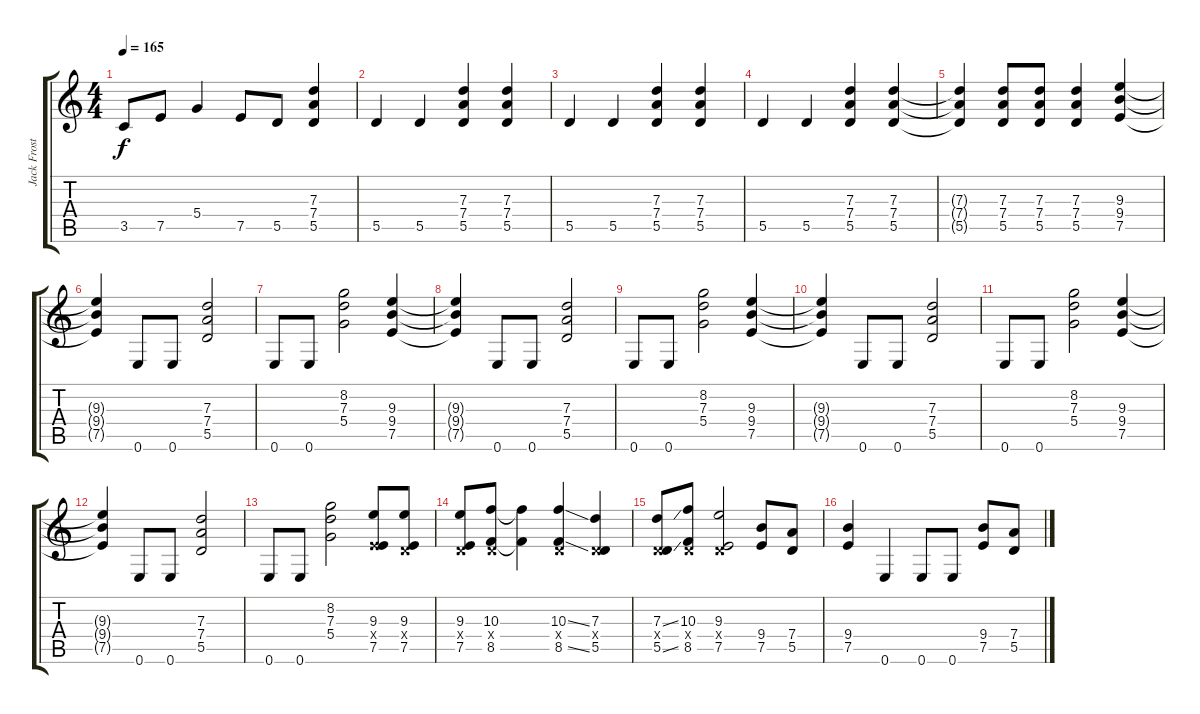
\track ("Jack Frost" "Jack Frost") {instrument distortionguitar}
\staff {score tabs}
\tuning (E4 B3 G3 D3 A2 E2) {hide}
\ts (4 4)
\tempo 165
\clef g2
\ks c
3.5.8{dy f} 7.5.8 5.4.4 7.5.8 5.5.8 (7.3 7.4 5.5).4 |
5.5.4 5.5.4 (7.3 7.4 5.5).4 (7.3 7.4 5.5).4 |
5.5.4 5.5.4 (7.3 7.4 5.5).4 (7.3 7.4 5.5).4 |
5.5.4 5.5.4 (7.3 7.4 5.5).4 (7.3 7.4 5.5).4 |
(7.3{t} 7.4{t} 5.5{t}).4 (7.3 7.4 5.5).8 (7.3 7.4 5.5).8 (7.3 7.4 5.5).4 (9.3 9.4 7.5).4 |
(9.3{t} 9.4{t} 7.5{t}).4 0.6.8 0.6.8 (7.3 7.4 5.5).2 |
0.6.8 0.6.8 (8.2 7.3 5.4).2 (9.3 9.4 7.5).4 |
(9.3{t} 9.4{t} 7.5{t}).4 0.6.8 0.6.8 (7.3 7.4 5.5).2 |
0.6.8 0.6.8 (8.2 7.3 5.4).2 (9.3 9.4 7.5).4 |
(9.3{t} 9.4{t} 7.5{t}).4 0.6.8 0.6.8 (7.3 7.4 5.5).2 |
0.6.8 0.6.8 (8.2 7.3 5.4).2 (9.3 9.4 7.5).4 |
(9.3{t} 9.4{t} 7.5{t}).4 0.6.8 0.6.8 (7.3 7.4 5.5).2 |
0.6.8 0.6.8 (8.2 7.3 5.4).2 (9.3 2.4{x} 7.5).8 (9.3 0.4{x} 7.5).8 |
(9.3 0.4{x} 7.5).8 (10.3 0.4{x} 8.5).8 (10.3{t} 8.5{t}).4 (10.3{ss} 0.4{x} 8.5{ss}).4 (7.3 0.4{x} 5.5).4 |
(7.3{ss} 0.4{x} 5.5{ss}).8 (10.3 0.4{x} 8.5).8 (9.3 0.4{x} 7.5).2 (9.4 7.5).8 (7.4 5.5).8 |
(9.4 7.5).4 0.6.4 0.6.8 0.6.8 (9.4 7.5).8 (7.4 5.5).8
